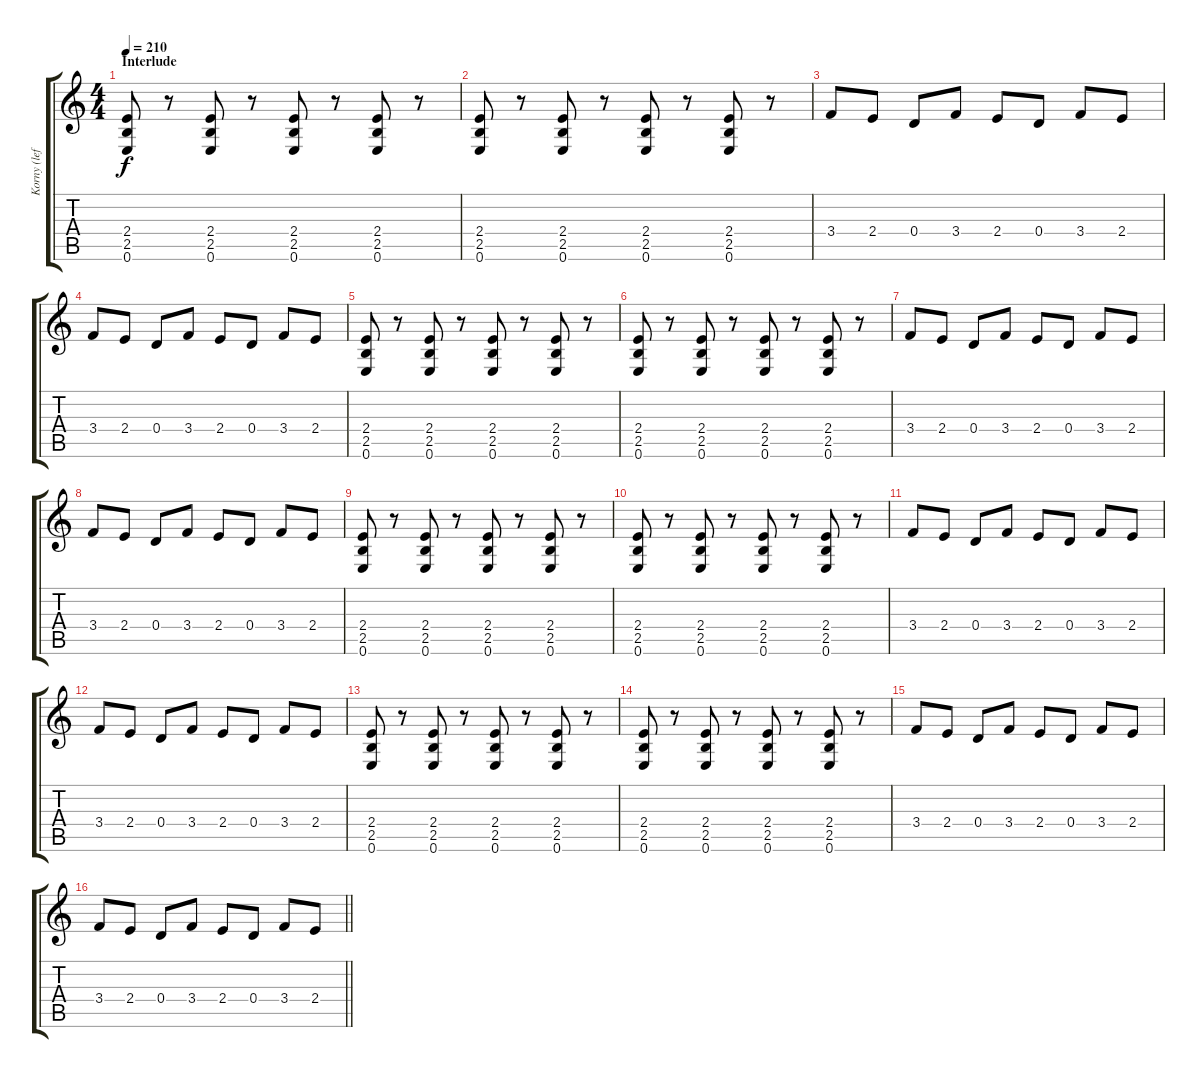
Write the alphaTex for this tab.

\track ("Korny (left)" "Korny (lef") {instrument distortionguitar}
\staff {score tabs}
\tuning (E4 B3 G3 D3 A2 E2) {hide}
\ts (4 4)
\section ("" "Interlude")
\tempo 210
\clef g2
\ks c
(2.4 2.5 0.6).8{dy f} r.8 (2.4 2.5 0.6).8 r.8 (2.4 2.5 0.6).8 r.8 (2.4 2.5 0.6).8 r.8 |
(2.4 2.5 0.6).8 r.8 (2.4 2.5 0.6).8 r.8 (2.4 2.5 0.6).8 r.8 (2.4 2.5 0.6).8 r.8 |
3.4.8 2.4.8 0.4.8 3.4.8 2.4.8 0.4.8 3.4.8 2.4.8 |
3.4.8 2.4.8 0.4.8 3.4.8 2.4.8 0.4.8 3.4.8 2.4.8 |
(2.4 2.5 0.6).8 r.8 (2.4 2.5 0.6).8 r.8 (2.4 2.5 0.6).8 r.8 (2.4 2.5 0.6).8 r.8 |
(2.4 2.5 0.6).8 r.8 (2.4 2.5 0.6).8 r.8 (2.4 2.5 0.6).8 r.8 (2.4 2.5 0.6).8 r.8 |
3.4.8 2.4.8 0.4.8 3.4.8 2.4.8 0.4.8 3.4.8 2.4.8 |
3.4.8 2.4.8 0.4.8 3.4.8 2.4.8 0.4.8 3.4.8 2.4.8 |
(2.4 2.5 0.6).8 r.8 (2.4 2.5 0.6).8 r.8 (2.4 2.5 0.6).8 r.8 (2.4 2.5 0.6).8 r.8 |
(2.4 2.5 0.6).8 r.8 (2.4 2.5 0.6).8 r.8 (2.4 2.5 0.6).8 r.8 (2.4 2.5 0.6).8 r.8 |
3.4.8 2.4.8 0.4.8 3.4.8 2.4.8 0.4.8 3.4.8 2.4.8 |
3.4.8 2.4.8 0.4.8 3.4.8 2.4.8 0.4.8 3.4.8 2.4.8 |
(2.4 2.5 0.6).8 r.8 (2.4 2.5 0.6).8 r.8 (2.4 2.5 0.6).8 r.8 (2.4 2.5 0.6).8 r.8 |
(2.4 2.5 0.6).8 r.8 (2.4 2.5 0.6).8 r.8 (2.4 2.5 0.6).8 r.8 (2.4 2.5 0.6).8 r.8 |
3.4.8 2.4.8 0.4.8 3.4.8 2.4.8 0.4.8 3.4.8 2.4.8 |
\barLineRight lightlight
3.4.8 2.4.8 0.4.8 3.4.8 2.4.8 0.4.8 3.4.8 2.4.8
